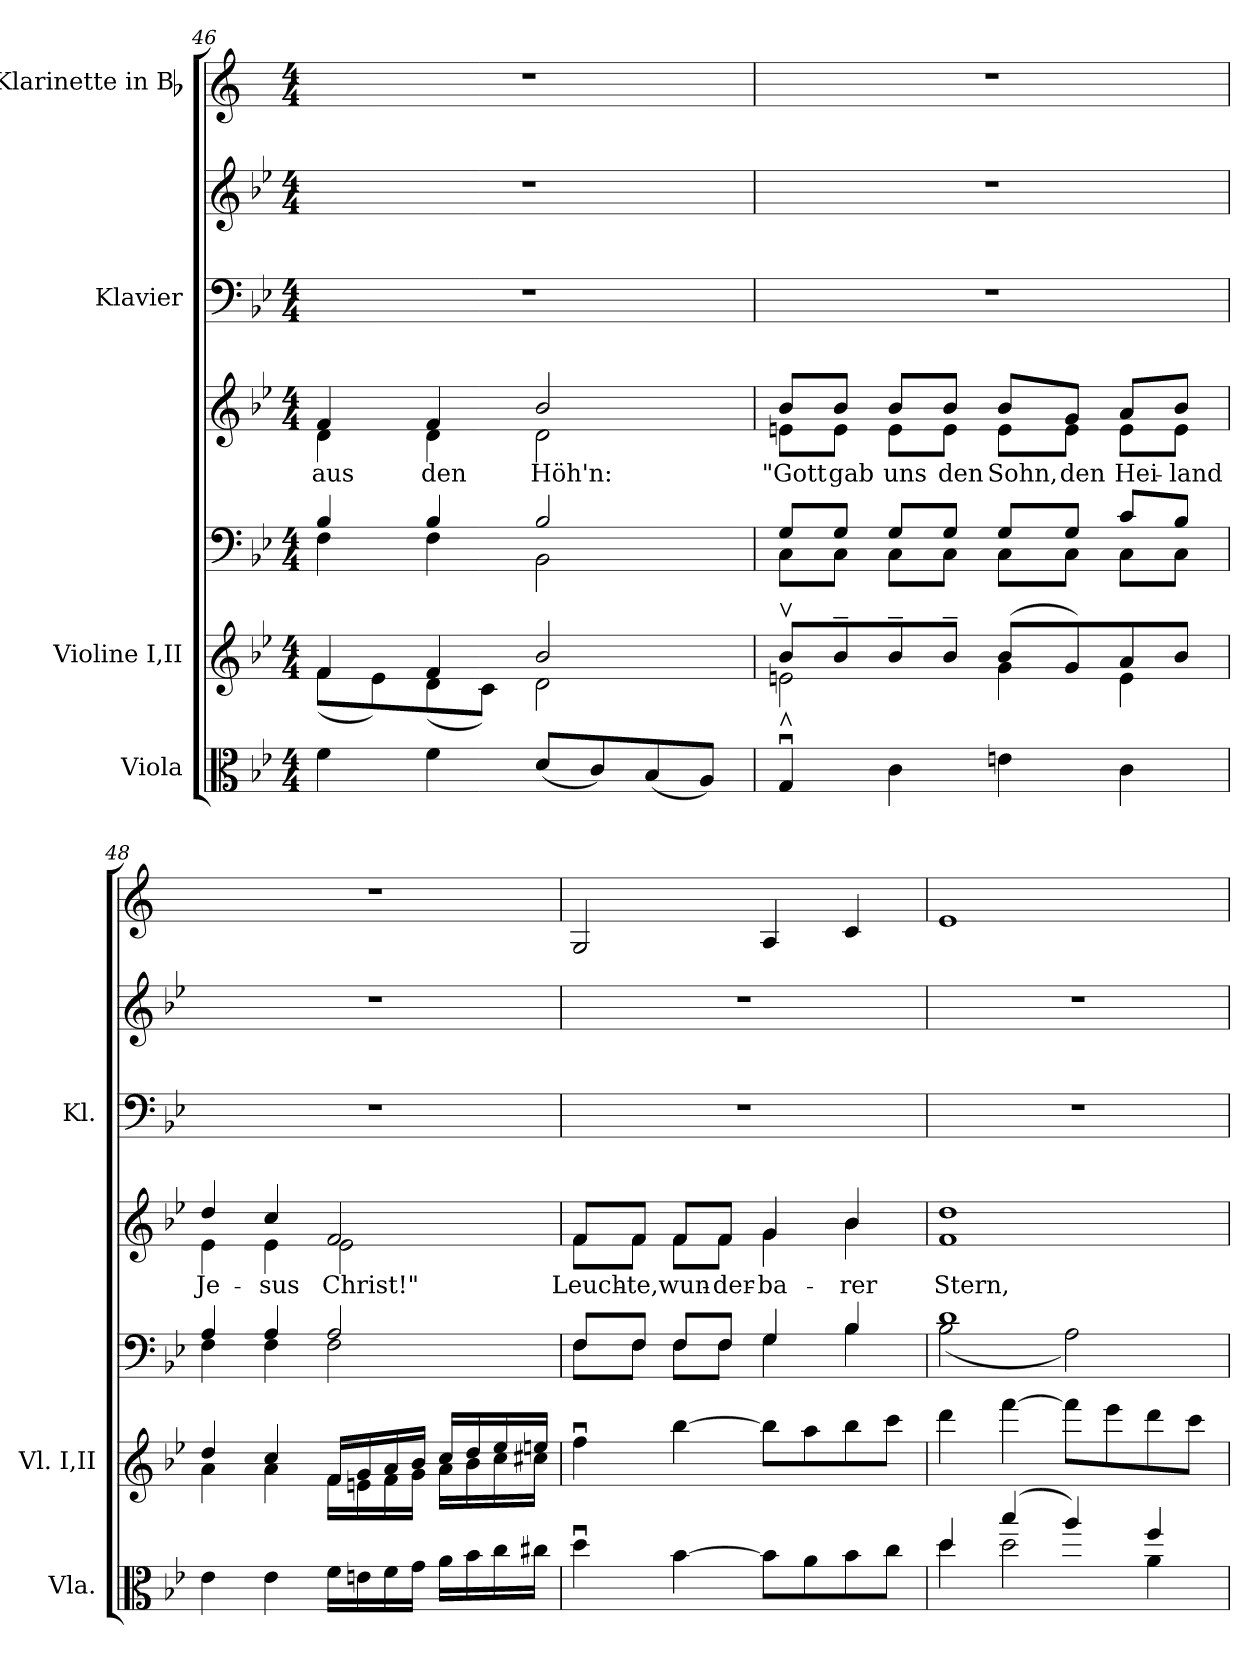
**kern	**kern	**kern	**kern	**text	**kern	**kern	**kern
*part6	*part5	*part4	*part3	*part3	*part2	*part2	*part1
*staff7	*staff6	*staff5	*staff4	*staff4	*staff3	*staff2	*staff1
*I"Viola	*I"Violine I,II	*	*	*	*I"Klavier	*	*I"Klarinette in Bb
*I'Vla.	*I'Vl. I,II	*	*	*	*I'Kl.	*	*
!!LO:LB:g=z
*clefC3	*clefG2	*clefF4	*clefG2	*	*clefF4	*clefG2	*clefG2
*	*	*	*	*	*	*	*ITrd1c2
*k[b-e-]	*k[b-e-]	*k[b-e-]	*k[b-e-]	*	*k[b-e-]	*k[b-e-]	*k[b-e-]
*g:	*g:	*g:	*g:	*	*g:	*g:	*g:
*M4/4	*M4/4	*M4/4	*M4/4	*	*M4/4	*M4/4	*M4/4
=46	=46	=46	=46	=46	=46	=46	=46
*	*^	*^	*	*	*	*	*
!	!	!	!	!	!	!LO:LY:b	!	!	!
*	*	*	*	*	*^	*	*	*	*
4f\	4f/	(<8f\L	4B-/	4F\	4f/	4d\	aus	1r	1r	1r
.	.	8e-\)	.	.	.	.	.	.	.	.
!	!	!	!	!	!	!	!LO:LY:b	!	!	!
4f\	4f/	(<8d\	4B-/	4F\	4f/	4d\	den	.	.	.
.	.	8c\J)	.	.	.	.	.	.	.	.
!	!	!	!	!	!	!	!LO:LY:b	!	!	!
(<8d/L	2b-/	2d\	2B-/	2BB-\	2b-/	2d\	Höh'n:	.	.	.
8c/)	.	.	.	.	.	.	.	.	.	.
(<8B-/	.	.	.	.	.	.	.	.	.	.
8A/J)	.	.	.	.	.	.	.	.	.	.
=47	=47	=47	=47	=47	=47	=47	=47	=47	=47	=47
!	!	!	!	!	!	!	!LO:LY:b	!	!	!
4Gu>/	8b-v>/L	2env>\	8G/L	8C\L	8b-/L	8en\L	"Gott	1r	1r	1r
!	!	!	!	!	!	!	!LO:LY:b	!	!	!
.	8b-~>/	.	8G/J	8C\J	8b-/J	8e\J	gab	.	.	.
!	!	!	!	!	!	!	!LO:LY:b	!	!	!
4c\	8b-~>/	.	8G/L	8C\L	8b-/L	8e\L	uns	.	.	.
!	!	!	!	!	!	!	!LO:LY:b	!	!	!
.	8b-~>/J	.	8G/J	8C\J	8b-/J	8e\J	den	.	.	.
!	!	!	!	!	!	!	!LO:LY:b	!	!	!
4en\	(>8b-/L	4g\	8G/L	8C\L	8b-/L	8e\L	Sohn,	.	.	.
!	!	!	!	!	!	!	!LO:LY:b	!	!	!
.	8g/)	.	8G/J	8C\J	8g/J	8e\J	den	.	.	.
!	!	!	!	!	!	!	!LO:LY:b	!	!	!
4c\	8a/	4e\	8c/L	8C\L	8a/L	8e\L	Hei-	.	.	.
!	!	!	!	!	!	!	!LO:LY:b	!	!	!
.	8b-/J	.	8B-/J	8C\J	8b-/J	8e\J	-land	.	.	.
=48	=48	=48	=48	=48	=48	=48	=48	=48	=48	=48
!	!	!	!	!	!	!	!LO:LY:b	!	!	!
4e-\	4dd/	4a\	4A/	4F\	4dd/	4e-\	Je-	1r	1r	1r
!	!	!	!	!	!	!	!LO:LY:b	!	!	!
4e-\	4cc/	4a\	4A/	4F\	4cc/	4e-\	-sus	.	.	.
!	!	!	!	!	!	!	!LO:LY:b	!	!	!
16f\LL	16f/LL	16f\LL	2A/	2F\	2f/	2e-\	Christ!"	.	.	.
16en\	16g/	16en\	.	.	.	.	.	.	.	.
16f\	16a/	16f\	.	.	.	.	.	.	.	.
16g\JJ	16b-/JJ	16g\JJ	.	.	.	.	.	.	.	.
16a\LL	16cc/LL	16a\LL	.	.	.	.	.	.	.	.
16b-\	16dd/	16b-\	.	.	.	.	.	.	.	.
16cc\	16ee-/	16cc\	.	.	.	.	.	.	.	.
16cc#X\JJ	16een/JJ	16cc#X\JJ	.	.	.	.	.	.	.	.
*	*v	*v	*	*	*	*	*	*	*	*
!!LO:LB:g=z
=49	=49	=49	=49	=49	=49	=49	=49	=49	=49
*	*^	*	*	*	*	*	*	*	*
!	!	!	!	!	!	!	!LO:LY:b	!	!	!
*	*v	*v	*	*	*	*	*	*	*	*
4ddu>\	4ffu>\	8F/L	8F\L	8f/L	8f\L	Leuch-	1r	1r	2F/
!	!	!	!	!	!	!LO:LY:b	!	!	!
.	.	8F/J	8F\J	8f/J	8f\J	-te,	.	.	.
!	!	!	!	!	!	!LO:LY:b	!	!	!
[4b-\	[4bb-\	8F/L	8F\L	8f/L	8f\L	wun-	.	.	.
!	!	!	!	!	!	!LO:LY:b	!	!	!
.	.	8F/J	8F\J	8f/J	8f\J	-der-	.	.	.
!	!	!	!	!	!	!LO:LY:b	!	!	!
8b-\L]	8bb-\L]	4G/	4G\	4g/	4g\	-ba-	.	.	4G/
8a\	8aa\	.	.	.	.	.	.	.	.
!	!	!	!	!	!	!LO:LY:b	!	!	!
8b-\	8bb-\	4B-/	4B-\	4b-/	4b-\	-rer	.	.	4B-/
8cc\J	8ccc\J	.	.	.	.	.	.	.	.
=50	=50	=50	=50	=50	=50	=50	=50	=50	=50
*^	*	*	*	*	*	*	*	*	*
!	!	!	!	!	!	!	!LO:LY:b	!	!	!
4dd\	4dd/	4ddd\	1d	(<2B-\	1dd	1f	Stern,	1r	1r	1d
(4bb-/	2dd\	[4fff\	.	.	.	.	.	.	.	.
4aa/)	.	8fff\L]	.	2A\)	.	.	.	.	.	.
.	.	8eee-\	.	.	.	.	.	.	.	.
4ff/	4a\	8ddd\	.	.	.	.	.	.	.	.
.	.	8ccc\J	.	.	.	.	.	.	.	.
*	*	*	*v	*v	*	*	*	*	*	*
*v	*v	*	*	*v	*v	*	*	*	*
=	=	=	=	=	=	=	=
*-	*-	*-	*-	*-	*-	*-	*-
